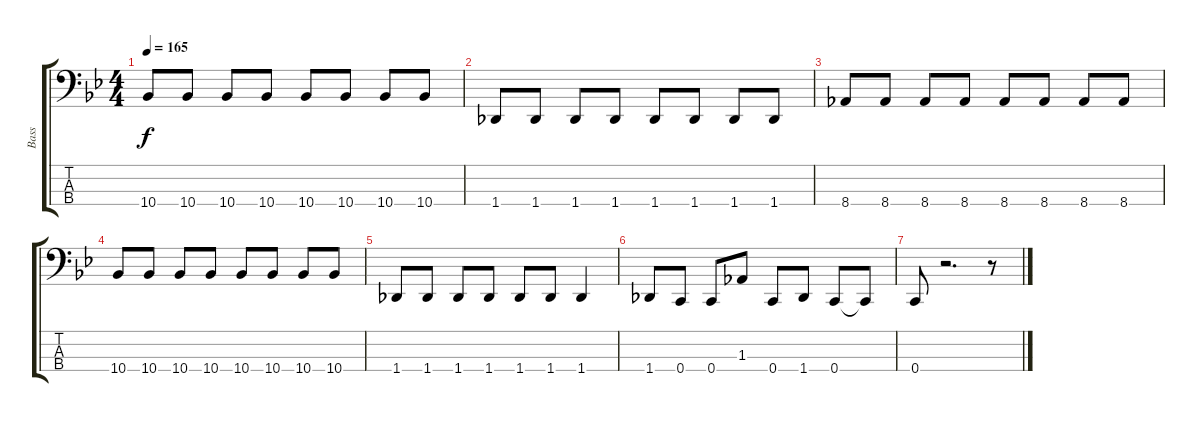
\track ("Bass" "Bass") {instrument electricbassfinger}
\staff {score tabs}
\tuning (F2 C2 G1 C1) {hide}
\ts (4 4)
\tempo 165
\clef f4
\ks bb
10.4.8{dy f} 10.4.8 10.4.8 10.4.8 10.4.8 10.4.8 10.4.8 10.4.8 |
1.4.8 1.4.8 1.4.8 1.4.8 1.4.8 1.4.8 1.4.8 1.4.8 |
8.4.8 8.4.8 8.4.8 8.4.8 8.4.8 8.4.8 8.4.8 8.4.8 |
10.4.8 10.4.8 10.4.8 10.4.8 10.4.8 10.4.8 10.4.8 10.4.8 |
1.4.8 1.4.8 1.4.8 1.4.8 1.4.8 1.4.8 1.4.4 |
1.4.8 0.4.8 0.4.8 1.3.8 0.4.8 1.4.8 0.4.8 0.4{t}.8 |
0.4.8 r.2{d} r.8
